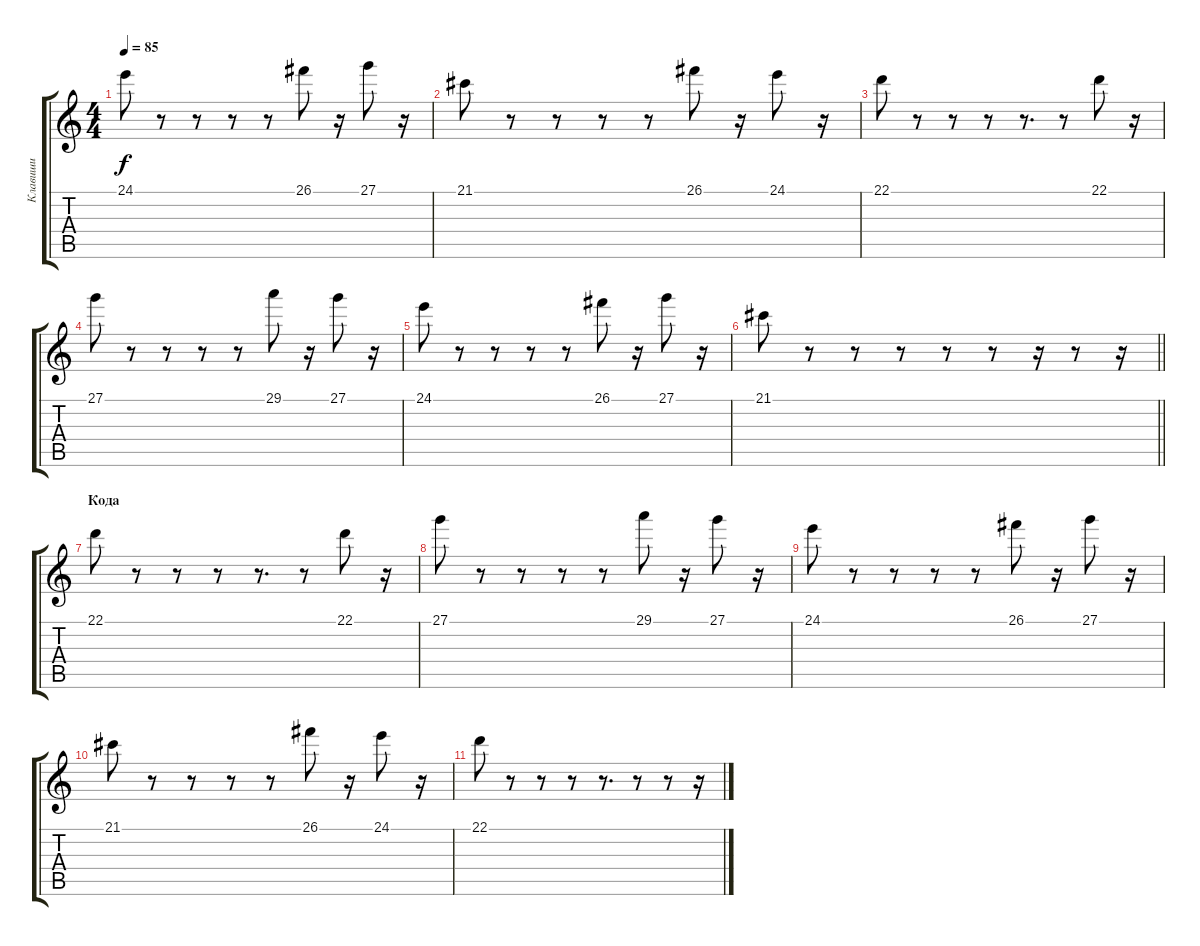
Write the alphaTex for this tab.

\track ("Клавиши" "Клавиши") {instrument electricgrandpiano}
\staff {score tabs}
\tuning (E4 B3 G3 D3 A2 E2) {hide}
\ts (4 4)
\tempo 85
\clef g2
\ks c
24.1.8{dy f} r.8 r.8 r.8 r.8 26.1.8 r.16 27.1.8 r.16 |
21.1.8 r.8 r.8 r.8 r.8 26.1.8 r.16 24.1.8 r.16 |
22.1.8 r.8 r.8 r.8 r.8{d} r.8 22.1.8 r.16 |
27.1.8 r.8 r.8 r.8 r.8 29.1.8 r.16 27.1.8 r.16 |
24.1.8 r.8 r.8 r.8 r.8 26.1.8 r.16 27.1.8 r.16 |
\barLineRight lightlight
21.1.8 r.8 r.8 r.8 r.8 r.8 r.16 r.8 r.16 |
\section ("" "Кода")
22.1.8 r.8 r.8 r.8 r.8{d} r.8 22.1.8 r.16 |
27.1.8 r.8 r.8 r.8 r.8 29.1.8 r.16 27.1.8 r.16 |
24.1.8 r.8 r.8 r.8 r.8 26.1.8 r.16 27.1.8 r.16 |
21.1.8 r.8 r.8 r.8 r.8 26.1.8 r.16 24.1.8 r.16 |
22.1.8 r.8 r.8 r.8 r.8{d} r.8 r.8 r.16
